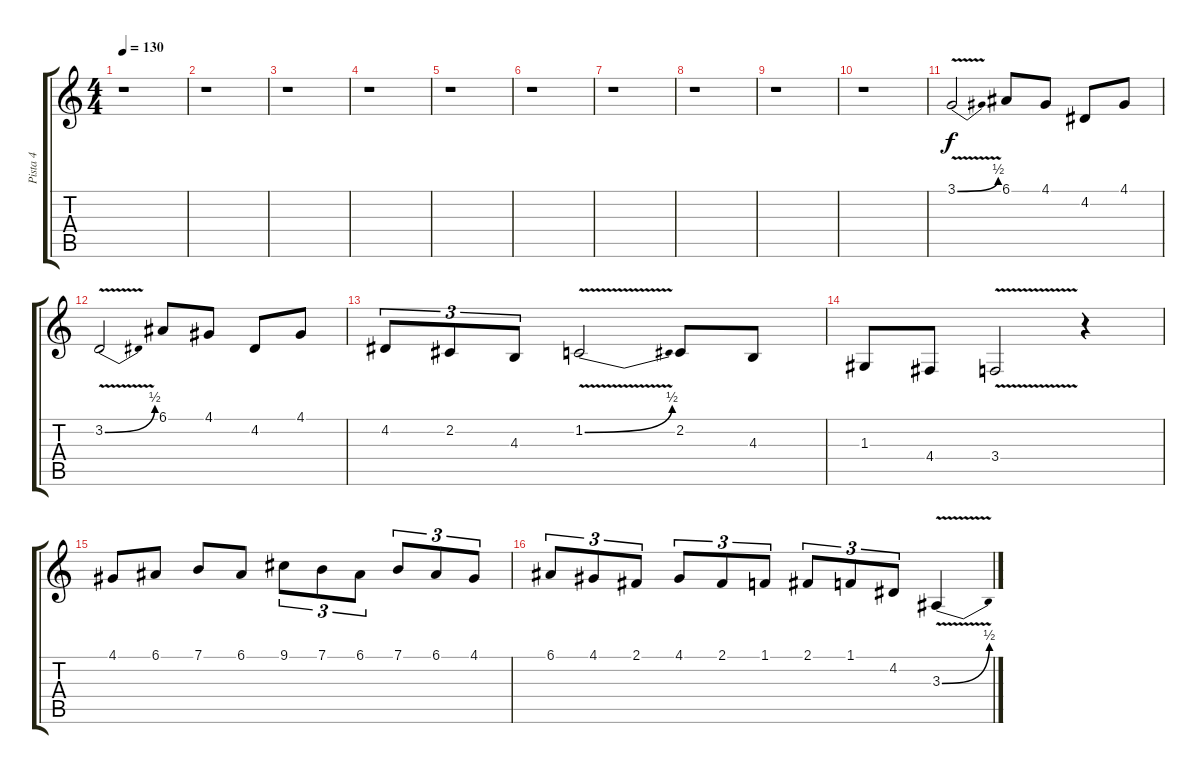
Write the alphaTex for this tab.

\track ("Pista 4" "Pista 4") {instrument clarinet}
\staff {score tabs}
\tuning (E4 B3 G3 D3 A2 E2) {hide}
\ts (4 4)
\tempo 130
\clef g2
\ks c
r.1{dy f} |
r.1 |
r.1 |
r.1 |
r.1 |
r.1 |
r.1 |
r.1 |
r.1 |
r.1 |
3.1{be (bend 0 0 60 2) v}.2 6.1.8 4.1.8 4.2.8 4.1.8 |
3.2{be (bend 0 0 60 2) v}.2 6.1.8 4.1.8 4.2.8 4.1.8 |
4.2.8{tu (3 2)} 2.2.8{tu (3 2)} 4.3.8{tu (3 2)} 1.2{be (bend 0 0 60 2) v}.2 2.2.8 4.3.8 |
1.3.8 4.4.8 3.4{v}.2 r.4 |
4.1.8 6.1.8 7.1.8 6.1.8 9.1.8{tu (3 2)} 7.1.8{tu (3 2)} 6.1.8{tu (3 2)} 7.1.8{tu (3 2)} 6.1.8{tu (3 2)} 4.1.8{tu (3 2)} |
6.1.8{tu (3 2)} 4.1.8{tu (3 2)} 2.1.8{tu (3 2)} 4.1.8{tu (3 2)} 2.1.8{tu (3 2)} 1.1.8{tu (3 2)} 2.1.8{tu (3 2)} 1.1.8{tu (3 2)} 4.2.8{tu (3 2)} 3.3{be (bend 0 0 60 2) v}.4
